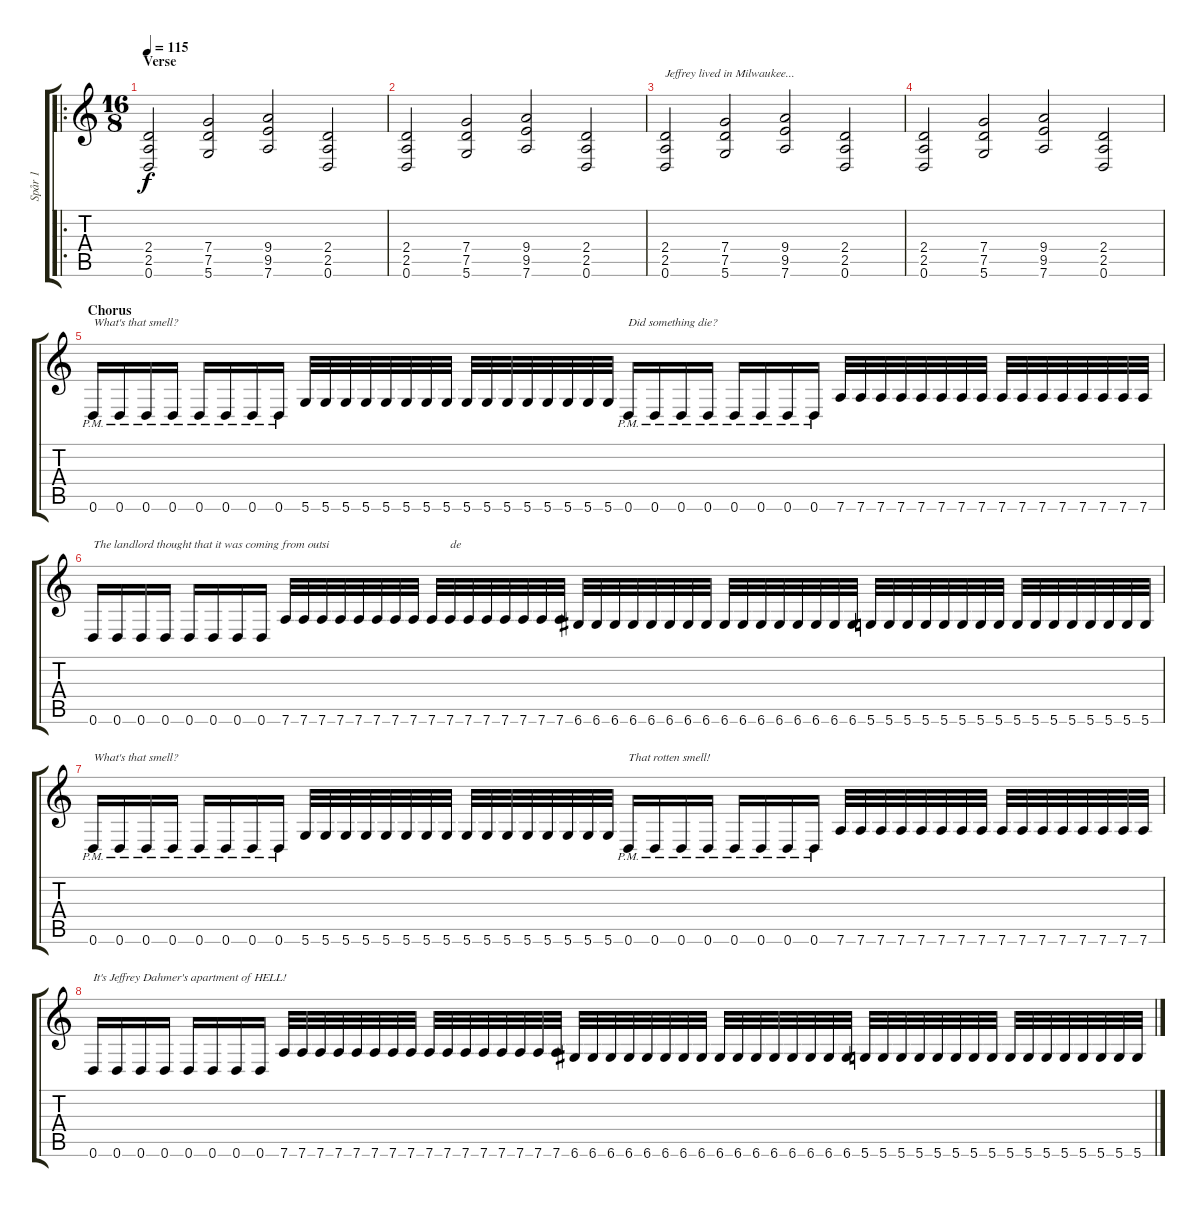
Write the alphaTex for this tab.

\track ("Spår 1" "Spår 1") {instrument distortionguitar}
\staff {score tabs}
\tuning (D4 A3 F3 C3 G2 D2) {hide}
\ro
\ts (16 8)
\section ("" "Verse")
\tempo 115
\clef g2
\ks c
(2.4 2.5 0.6).2{dy f instrument distortionguitar} (7.4 7.5 5.6).2 (9.4 9.5 7.6).2 (2.4 2.5 0.6).2 |
(2.4 2.5 0.6).2 (7.4 7.5 5.6).2 (9.4 9.5 7.6).2 (2.4 2.5 0.6).2 |
(2.4 2.5 0.6).2{txt "Jeffrey lived in Milwaukee..."} (7.4 7.5 5.6).2 (9.4 9.5 7.6).2 (2.4 2.5 0.6).2 |
(2.4 2.5 0.6).2 (7.4 7.5 5.6).2 (9.4 9.5 7.6).2 (2.4 2.5 0.6).2 |
\section ("" "Chorus")
0.6{pm}.16{txt "What's that smell?"} 0.6{pm}.16 0.6{pm}.16 0.6{pm}.16 0.6{pm}.16 0.6{pm}.16 0.6{pm}.16 0.6{pm}.16 5.6.32 5.6.32 5.6.32 5.6.32 5.6.32 5.6.32 5.6.32 5.6.32 5.6.32 5.6.32 5.6.32 5.6.32 5.6.32 5.6.32 5.6.32 5.6.32 0.6{pm}.16{txt "Did something die?"} 0.6{pm}.16 0.6{pm}.16 0.6{pm}.16 0.6{pm}.16 0.6{pm}.16 0.6{pm}.16 0.6{pm}.16 7.6.32 7.6.32 7.6.32 7.6.32 7.6.32 7.6.32 7.6.32 7.6.32 7.6.32 7.6.32 7.6.32 7.6.32 7.6.32 7.6.32 7.6.32 7.6.32 |
0.6.16{txt "The landlord thought that it was coming from outsi"} 0.6.16 0.6.16 0.6.16 0.6.16 0.6.16 0.6.16 0.6.16 7.6.32 7.6.32 7.6.32 7.6.32 7.6.32 7.6.32 7.6.32 7.6.32 7.6.32 7.6.32{txt "de"} 7.6.32 7.6.32 7.6.32 7.6.32 7.6.32 7.6.32 6.6.32 6.6.32 6.6.32 6.6.32 6.6.32 6.6.32 6.6.32 6.6.32 6.6.32 6.6.32 6.6.32 6.6.32 6.6.32 6.6.32 6.6.32 6.6.32 5.6.32 5.6.32 5.6.32 5.6.32 5.6.32 5.6.32 5.6.32 5.6.32 5.6.32 5.6.32 5.6.32 5.6.32 5.6.32 5.6.32 5.6.32 5.6.32 |
0.6{pm}.16{txt "What's that smell?"} 0.6{pm}.16 0.6{pm}.16 0.6{pm}.16 0.6{pm}.16 0.6{pm}.16 0.6{pm}.16 0.6{pm}.16 5.6.32 5.6.32 5.6.32 5.6.32 5.6.32 5.6.32 5.6.32 5.6.32 5.6.32 5.6.32 5.6.32 5.6.32 5.6.32 5.6.32 5.6.32 5.6.32 0.6{pm}.16{txt "That rotten smell!"} 0.6{pm}.16 0.6{pm}.16 0.6{pm}.16 0.6{pm}.16 0.6{pm}.16 0.6{pm}.16 0.6{pm}.16 7.6.32 7.6.32 7.6.32 7.6.32 7.6.32 7.6.32 7.6.32 7.6.32 7.6.32 7.6.32 7.6.32 7.6.32 7.6.32 7.6.32 7.6.32 7.6.32 |
0.6.16{txt "It's Jeffrey Dahmer's apartment of HELL!"} 0.6.16 0.6.16 0.6.16 0.6.16 0.6.16 0.6.16 0.6.16 7.6.32 7.6.32 7.6.32 7.6.32 7.6.32 7.6.32 7.6.32 7.6.32 7.6.32 7.6.32 7.6.32 7.6.32 7.6.32 7.6.32 7.6.32 7.6.32 6.6.32 6.6.32 6.6.32 6.6.32 6.6.32 6.6.32 6.6.32 6.6.32 6.6.32 6.6.32 6.6.32 6.6.32 6.6.32 6.6.32 6.6.32 6.6.32 5.6.32 5.6.32 5.6.32 5.6.32 5.6.32 5.6.32 5.6.32 5.6.32 5.6.32 5.6.32 5.6.32 5.6.32 5.6.32 5.6.32 5.6.32 5.6.32
